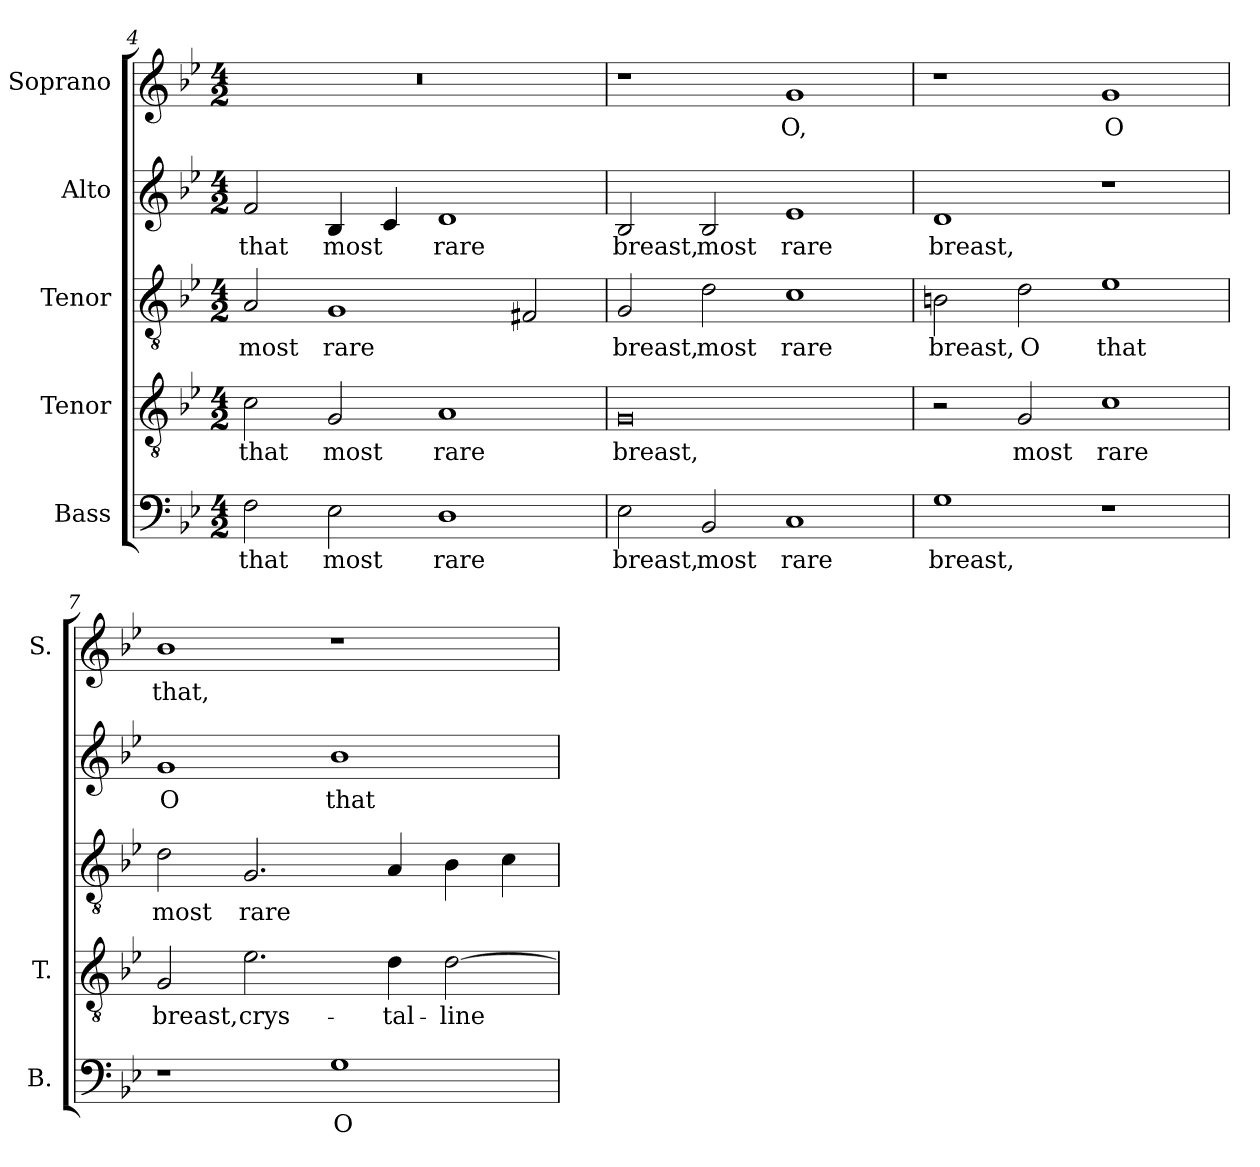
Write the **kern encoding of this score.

**kern	**text	**kern	**text	**kern	**text	**kern	**text	**kern	**text
*part5	*part5	*part4	*part4	*part3	*part3	*part2	*part2	*part1	*part1
*staff5	*staff5	*staff4	*staff4	*staff3	*staff3	*staff2	*staff2	*staff1	*staff1
*I"Bass	*	*I"Tenor	*	*I"Tenor	*	*I"Alto	*	*I"Soprano	*
*I'B.	*	*I'T.	*	*	*	*	*	*I'S.	*
*clefF4	*	*clefGv2	*	*clefGv2	*	*clefG2	*	*clefG2	*
*	*	*ITrd7c12	*	*ITrd7c12	*	*ITrd7c12	*	*	*
*k[b-e-]	*	*k[b-e-]	*	*k[b-e-]	*	*k[b-e-]	*	*k[b-e-]	*
*B-:	*	*B-:	*	*B-:	*	*B-:	*	*B-:	*
*M4/2	*	*M4/2	*	*M4/2	*	*M4/2	*	*M4/2	*
=4	=4	=4	=4	=4	=4	=4	=4	=4	=4
!	!LO:LY:b:color=#000000	!	!	!	!	!	!	!	!
!	!	!	!LO:LY:b:color=#000000	!	!	!	!	!	!
!	!	!	!	!	!LO:LY:b:color=#000000	!	!	!	!
!	!	!	!	!	!	!	!LO:LY:b:color=#000000	!LO:N:vis=1	!
2Fi\	that	2Ci\	that	2AAi/	most	2Fi/	that	0r	.
!	!LO:LY:b:color=#000000	!	!	!	!	!	!	!	!
!	!	!	!LO:LY:b:color=#000000	!	!	!	!	!	!
!	!	!	!	!	!LO:LY:b:color=#000000	!	!	!	!
!	!	!	!	!	!	!	!LO:LY:b:color=#000000	!	!
2E-i\	most	2GGi/	most	1GGi	rare	4BB-i/	most	.	.
.	.	.	.	.	.	4Ci/	.	.	.
!	!LO:LY:b:color=#000000	!	!	!	!	!	!	!	!
!	!	!	!LO:LY:b:color=#000000	!	!	!	!	!	!
!	!	!	!	!	!	!	!LO:LY:b:color=#000000	!	!
1Di	rare	1AAi	rare	.	.	1Di	rare	.	.
.	.	.	.	2FF#Xi/	.	.	.	.	.
!!LO:LB:g=z
=5	=5	=5	=5	=5	=5	=5	=5	=5	=5
!	!LO:LY:b:color=#000000	!	!	!	!	!	!	!	!
!	!	!	!LO:LY:b:color=#000000	!	!	!	!	!	!
!	!	!	!	!	!LO:LY:b:color=#000000	!	!	!	!
!	!	!	!	!	!	!	!LO:LY:b:color=#000000	!	!
2E-i\	breast,	0GGi	breast,	2GGi/	breast,	2BB-i/	breast,	1r	.
!	!LO:LY:b:color=#000000	!	!	!	!	!	!	!	!
!	!	!	!	!	!LO:LY:b:color=#000000	!	!	!	!
!	!	!	!	!	!	!	!LO:LY:b:color=#000000	!	!
2BB-i/	most	.	.	2Di\	most	2BB-i/	most	.	.
!	!LO:LY:b:color=#000000	!	!	!	!	!	!	!	!
!	!	!	!	!	!LO:LY:b:color=#000000	!	!	!	!
!	!	!	!	!	!	!	!LO:LY:b:color=#000000	!	!
!	!	!	!	!	!	!	!	!	!LO:LY:b:color=#000000
1Ci	rare	.	.	1Ci	rare	1E-i	rare	1gi	O,
=6	=6	=6	=6	=6	=6	=6	=6	=6	=6
!	!LO:LY:b:color=#000000	!	!	!	!	!	!	!	!
!	!	!	!	!	!LO:LY:b:color=#000000	!	!	!	!
!	!	!	!	!	!	!	!LO:LY:b:color=#000000	!	!
1Gi	breast,	2r	.	2BBni\	breast,	1Di	breast,	1r	.
!	!	!	!LO:LY:b:color=#000000	!	!	!	!	!	!
!	!	!	!	!	!LO:LY:b:color=#000000	!	!	!	!
.	.	2GGi/	most	2Di\	O	.	.	.	.
!	!	!	!LO:LY:b:color=#000000	!	!	!	!	!	!
!	!	!	!	!	!LO:LY:b:color=#000000	!	!	!	!
!	!	!	!	!	!	!	!	!	!LO:LY:b:color=#000000
1r	.	1Ci	rare	1E-i	that	1r	.	1gi	O
=7	=7	=7	=7	=7	=7	=7	=7	=7	=7
!	!	!	!LO:LY:b:color=#000000	!	!	!	!	!	!
!	!	!	!	!	!LO:LY:b:color=#000000	!	!	!	!
!	!	!	!	!	!	!	!LO:LY:b:color=#000000	!	!
!	!	!	!	!	!	!	!	!	!LO:LY:b:color=#000000
1r	.	2GGi/	breast,	2Di\	most	1Gi	O	1b-i	that,
!	!	!	!LO:LY:b:color=#000000	!	!	!	!	!	!
!	!	!	!	!	!LO:LY:b:color=#000000	!	!	!	!
.	.	2.E-i\	crys-	2.GGi/	rare	.	.	.	.
!	!LO:LY:b:color=#000000	!	!	!	!	!	!	!	!
!	!	!	!	!	!	!	!LO:LY:b:color=#000000	!	!
1Gi	O	.	.	.	.	1B-i	that	1r	.
!	!	!	!LO:LY:b:color=#000000	!	!	!	!	!	!
.	.	4Di\	-tal-	4AAi/	.	.	.	.	.
!	!	!	!LO:LY:b:color=#000000	!	!	!	!	!	!
.	.	[2Di\	-line	4BB-i\	.	.	.	.	.
.	.	.	.	4Ci\	.	.	.	.	.
=	=	=	=	=	=	=	=	=	=
*-	*-	*-	*-	*-	*-	*-	*-	*-	*-
